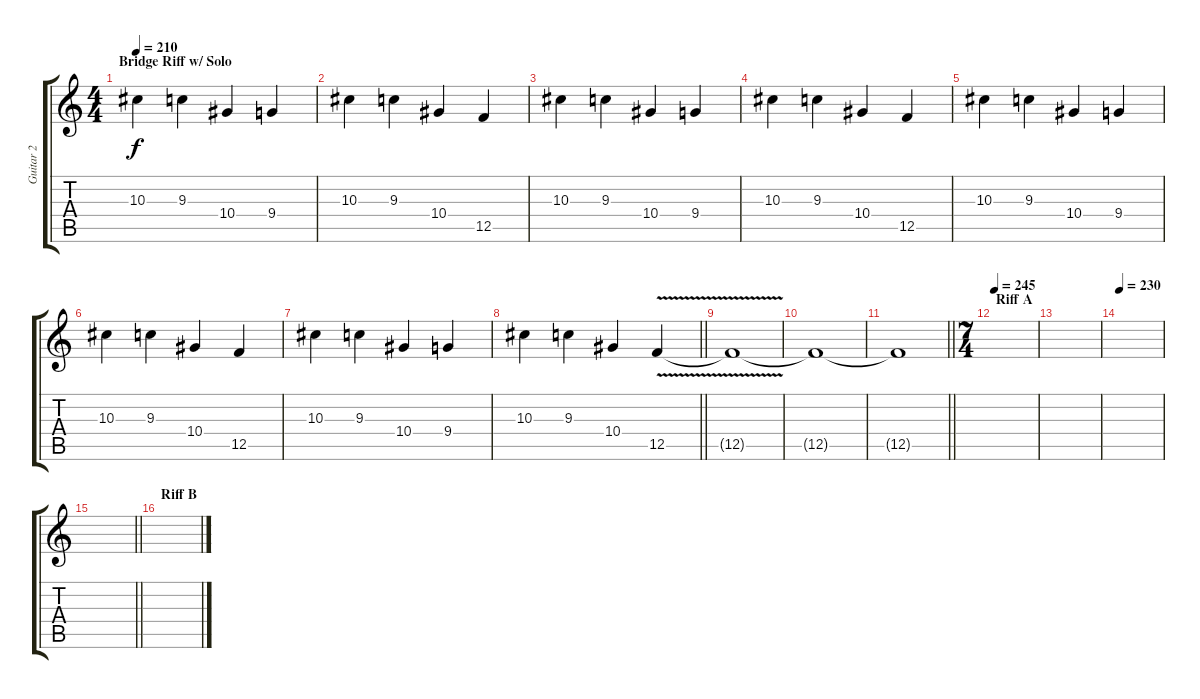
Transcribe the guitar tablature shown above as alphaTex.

\track ("Guitar 2" "Guitar 2") {instrument distortionguitar}
\staff {score tabs}
\tuning (C4 G3 Eb3 Bb2 F2 C2) {hide}
\ts (4 4)
\section ("" "Bridge Riff w/ Solo")
\tempo 210
\clef g2
\ks c
10.3.4{dy f} 9.3.4 10.4.4 9.4.4 |
10.3.4 9.3.4 10.4.4 12.5.4 |
10.3.4 9.3.4 10.4.4 9.4.4 |
10.3.4 9.3.4 10.4.4 12.5.4 |
10.3.4 9.3.4 10.4.4 9.4.4 |
10.3.4 9.3.4 10.4.4 12.5.4 |
10.3.4 9.3.4 10.4.4 9.4.4 |
\barLineRight lightlight
10.3.4 9.3.4 10.4.4 12.5{v}.4 |
12.5{t}.1 |
12.5{t}.1 |
\barLineRight lightlight
12.5{t}.1 |
\ts (7 4)
\section ("" "Riff A")
\tempo 245
|
|
\tempo 230
|
\barLineRight lightlight
|
\section ("" "Riff B")
